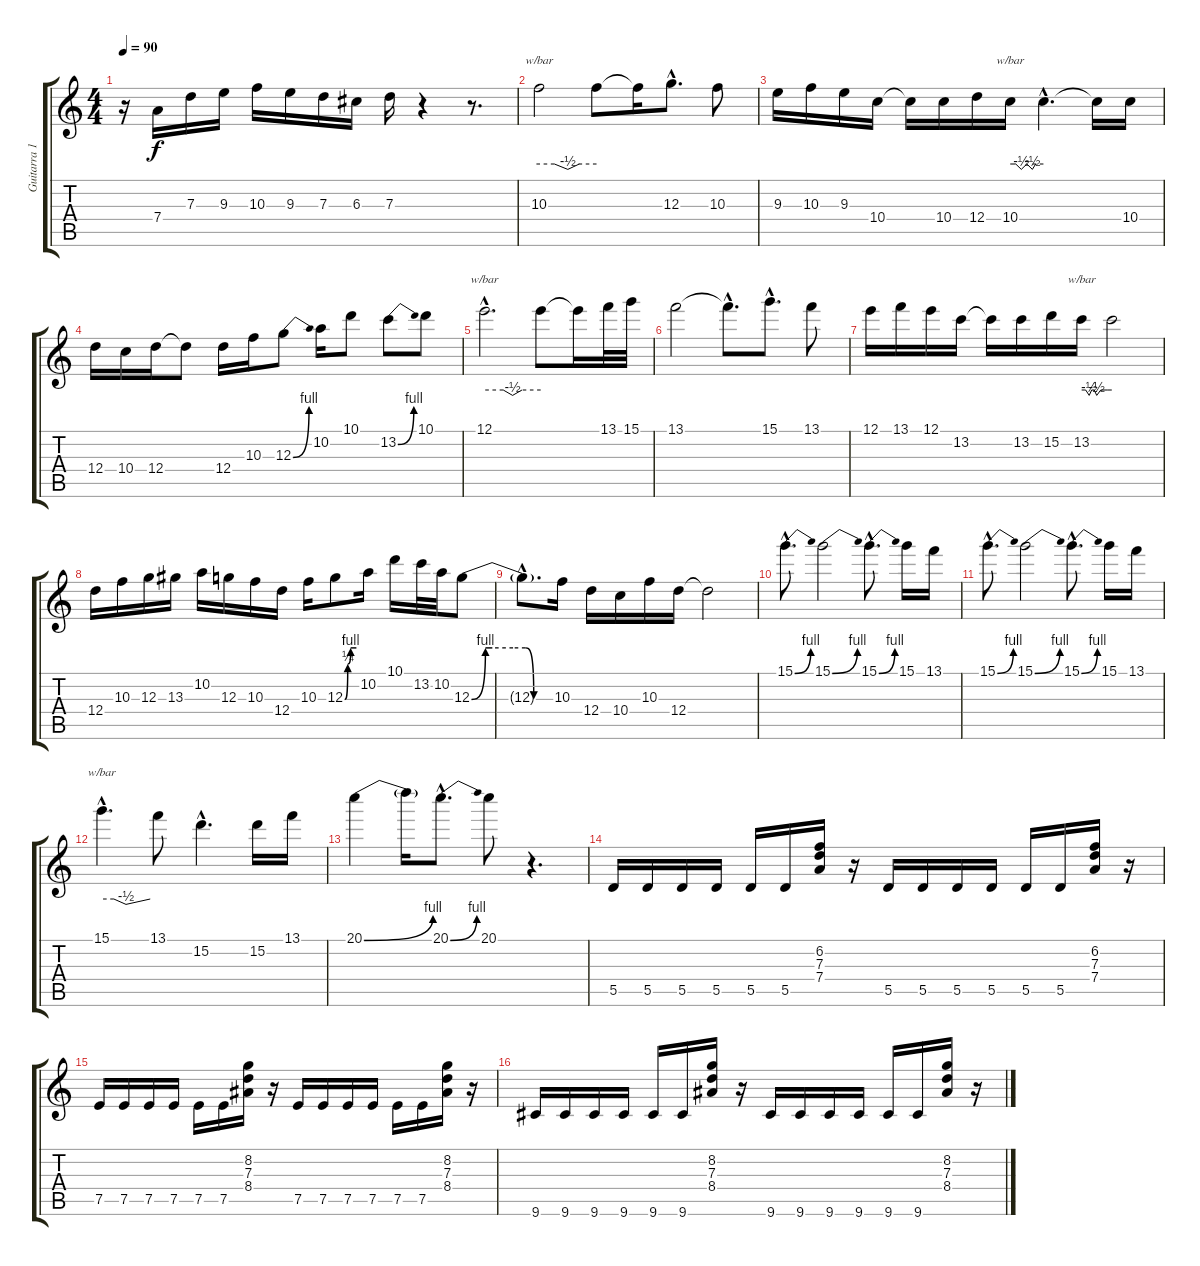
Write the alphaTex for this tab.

\track ("Guitarra 1" "Guitarra 1") {instrument overdrivenguitar}
\staff {score tabs}
\tuning (E4 B3 G3 D3 A2 E2) {hide}
\ts (4 4)
\tempo 90
\clef g2
\ks c
r.16{dy f} 7.4.16 7.3.16 9.3.16 10.3.16 9.3.16 7.3.16 6.3.16 7.3.16 r.4 r.8{d} |
10.3.2{tbe (custom default 0 0 16 0 30 -2 42 0 60 0)} 10.3{t}.8 10.3{t}.16 12.3{hac}.8{d} 10.3.8 |
9.3.16 10.3.16 9.3.16 10.4.16 10.4{t}.16 10.4.16 12.4.16 10.4.16{tbe (custom default 0 0 10 0 20 -2 30 0 40 -2 46 0 60 0)} 10.4{hac t}.4{d} 10.4{t}.16 10.4.16 |
12.4.16 10.4.16 12.4.16 12.4{t}.8 12.4.16 10.3.16 12.3{be (bend 0 0 60 4)}.8 10.2.16 10.1.8 13.2{be (bend 0 0 60 4)}.8 10.1.8 |
12.1{hac}.2{d tbe (custom default 0 0 20 0 30 -2 40 0 60 0)} 12.1{t}.8 12.1{t}.16 13.1.32 15.1.32 |
13.1.2 13.1{hac t}.8{d} 15.1{hac}.8{d} 13.1.8 |
12.1.16 13.1.16 12.1.16 13.2.16 13.2{t}.16 13.2.16 15.2.16 13.2.16{tbe (custom default 0 0 5 0 8 0 15 -2 20 0 25 0 30 -2 38 0 52 0 60 0)} 13.2{t}.2 |
12.4.16 10.3.16 12.3.16 13.3.16 10.2.16 12.3.16 10.3.16 12.4.16 10.3.16 12.3{be (custom 0 0 15 1 30 4 60 4)}.8 10.2.16 10.1.16 13.2.32 10.2.32 12.3{be (custom 0 0 10 4 15 4 30 4 39 4 45 0 60 0)}.8 |
12.3{hac t}.8{d} 10.3.16 12.4.16 10.4.16 10.3.16 12.4.16 12.4{t}.2 |
15.1{be (bend 0 0 60 4) hac}.8{d} 15.1{be (bend 0 0 60 4)}.2 15.1{be (bend 0 0 60 4) hac}.8{d} 15.1.16 13.1.16 |
15.1{be (bend 0 0 60 4) hac}.8{d} 15.1{be (bend 0 0 60 4)}.2 15.1{be (bend 0 0 60 4) hac}.8{d} 15.1.16 13.1.16 |
15.1{hac}.4{d tbe (custom default 0 0 15 0 30 -2 60 0)} 13.1.8 15.2{hac}.4{d} 15.2.16 13.1.16 |
20.1{be (bend 0 0 60 4)}.4 20.1{t}.16 20.1{be (bend 0 0 60 4) hac}.8{d} 20.1.8 r.4{d} |
5.5.16 5.5.16 5.5.16 5.5.16 5.5.16 5.5.16 (6.2 7.3 7.4).16 r.16 5.5.16 5.5.16 5.5.16 5.5.16 5.5.16 5.5.16 (6.2 7.3 7.4).16 r.16 |
7.5.16 7.5.16 7.5.16 7.5.16 7.5.16 7.5.16 (8.2 7.3 8.4).16 r.16 7.5.16 7.5.16 7.5.16 7.5.16 7.5.16 7.5.16 (8.2 7.3 8.4).16 r.16 |
9.6.16 9.6.16 9.6.16 9.6.16 9.6.16 9.6.16 (8.2 7.3 8.4).16 r.16 9.6.16 9.6.16 9.6.16 9.6.16 9.6.16 9.6.16 (8.2 7.3 8.4).16 r.16
